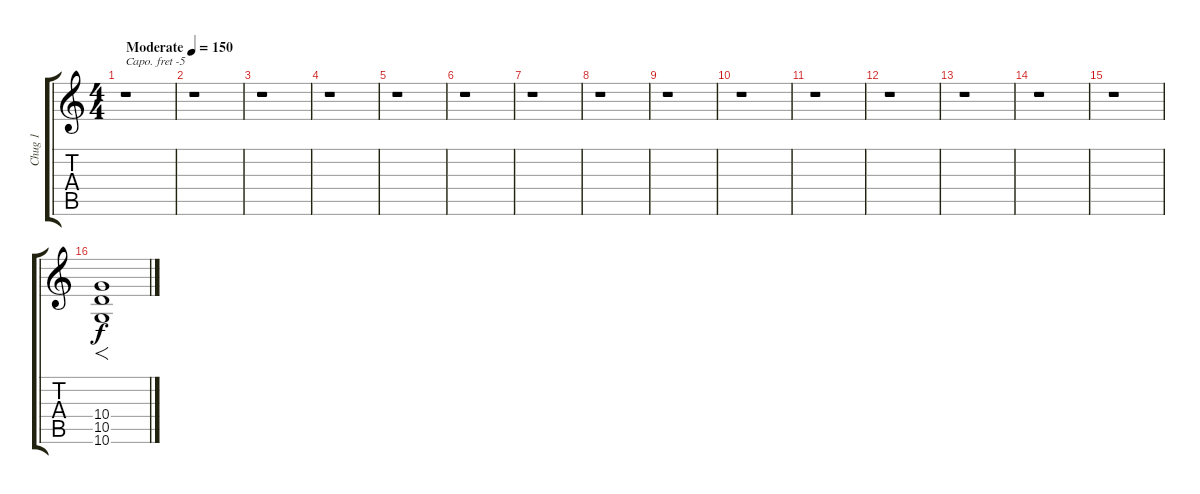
\track ("Chug 1" "Chug 1") {instrument distortionguitar}
\staff {score tabs}
\capo -5
\tuning (E4 B3 G3 D3 A2 D2) {hide}
\ts (4 4)
\tempo (150 "Moderate")
\clef g2
\ks c
r.1{dy f instrument distortionguitar} |
r.1 |
r.1 |
r.1 |
r.1 |
r.1 |
r.1 |
r.1 |
r.1 |
r.1 |
r.1 |
r.1 |
r.1 |
r.1 |
r.1 |
(10.4 10.5 10.6).1{f}
